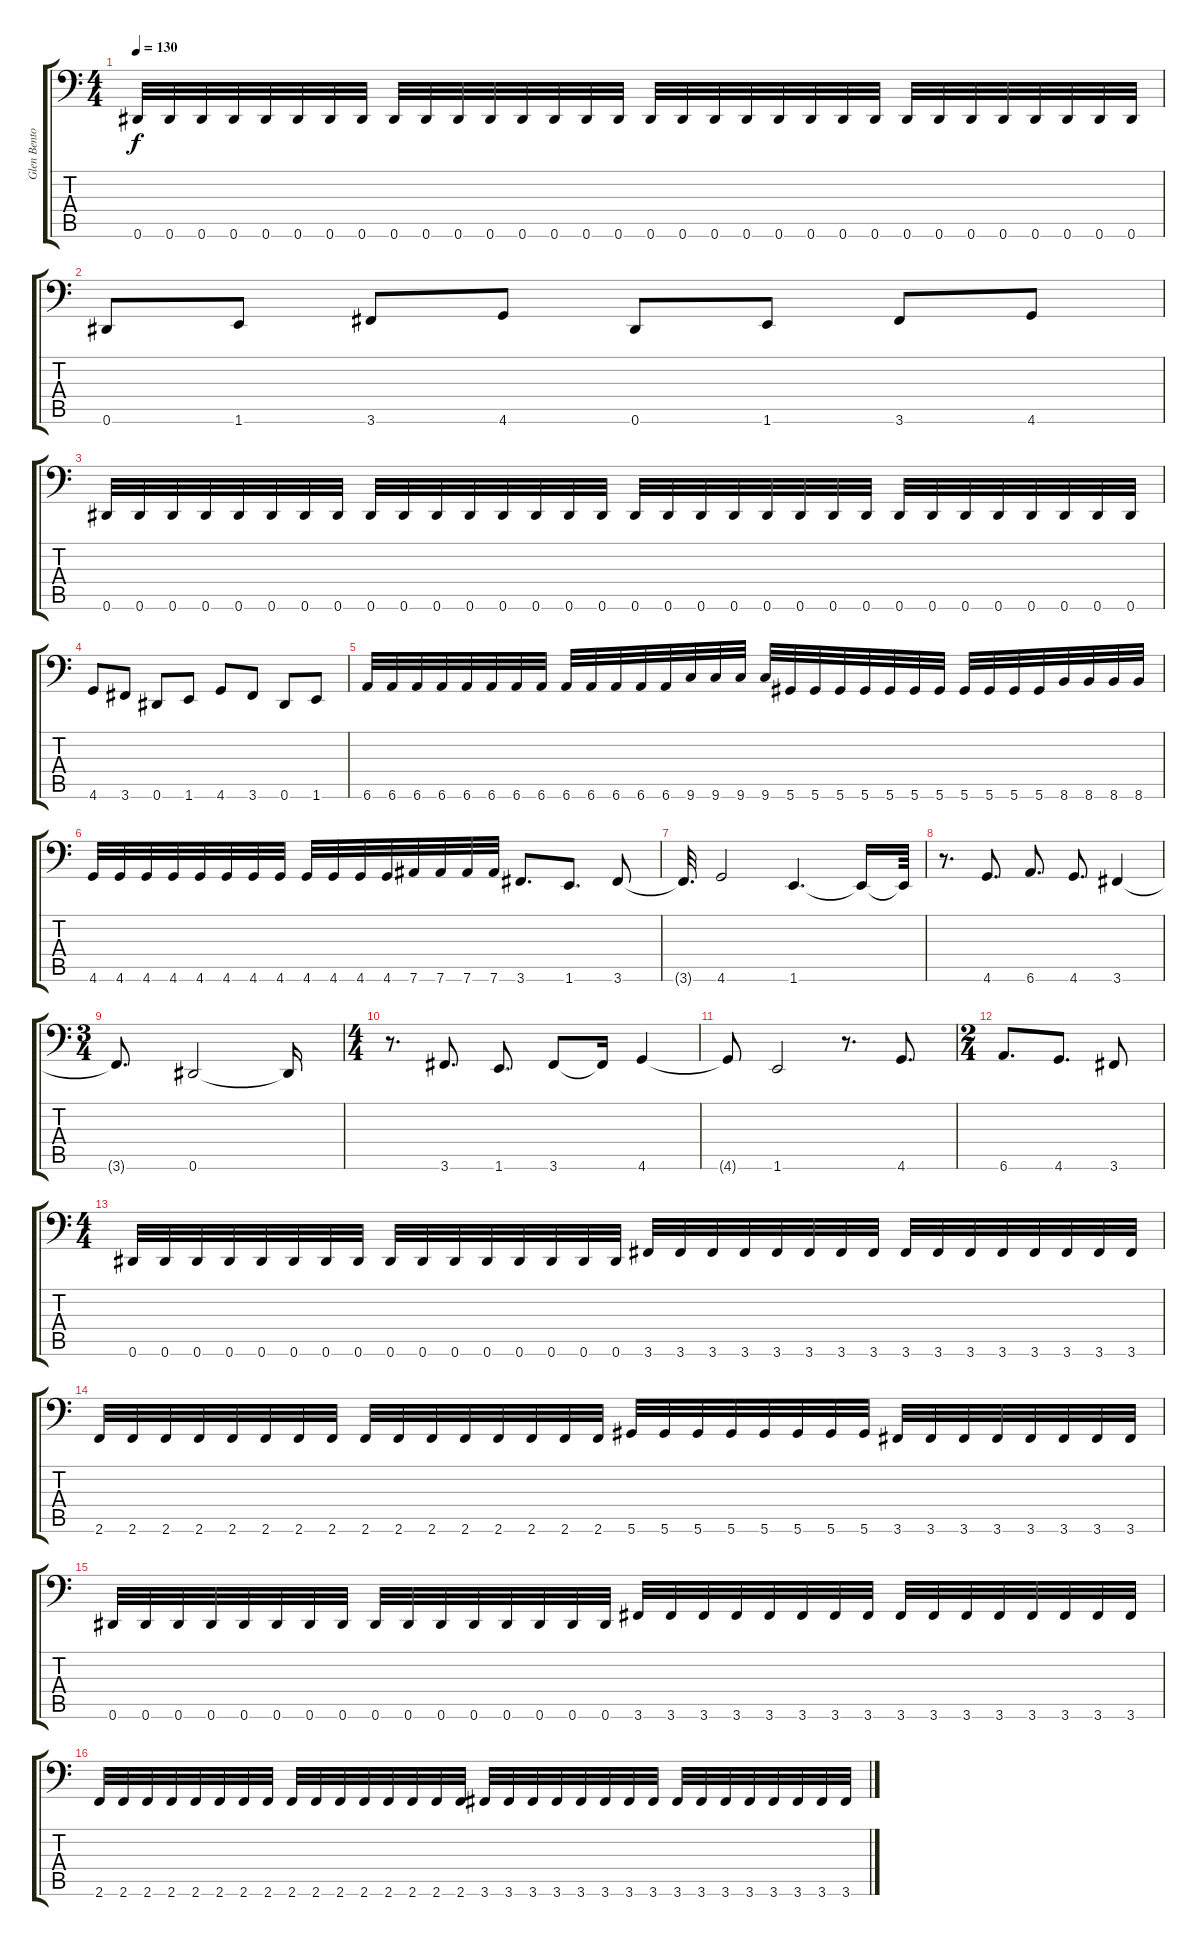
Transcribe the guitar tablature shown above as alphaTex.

\track ("Glen Benton" "Glen Bento") {instrument electricbasspick}
\staff {score tabs}
\tuning (Eb3 Bb2 Gb2 Db2 Ab1 Eb1) {hide}
\ts (4 4)
\tempo 130
\clef f4
\ks c
0.6.32{dy f} 0.6.32 0.6.32 0.6.32 0.6.32 0.6.32 0.6.32 0.6.32 0.6.32 0.6.32 0.6.32 0.6.32 0.6.32 0.6.32 0.6.32 0.6.32 0.6.32 0.6.32 0.6.32 0.6.32 0.6.32 0.6.32 0.6.32 0.6.32 0.6.32 0.6.32 0.6.32 0.6.32 0.6.32 0.6.32 0.6.32 0.6.32 |
0.6.8 1.6.8 3.6.8 4.6.8 0.6.8 1.6.8 3.6.8 4.6.8 |
0.6.32 0.6.32 0.6.32 0.6.32 0.6.32 0.6.32 0.6.32 0.6.32 0.6.32 0.6.32 0.6.32 0.6.32 0.6.32 0.6.32 0.6.32 0.6.32 0.6.32 0.6.32 0.6.32 0.6.32 0.6.32 0.6.32 0.6.32 0.6.32 0.6.32 0.6.32 0.6.32 0.6.32 0.6.32 0.6.32 0.6.32 0.6.32 |
4.6.8 3.6.8 0.6.8 1.6.8 4.6.8 3.6.8 0.6.8 1.6.8 |
6.6.32 6.6.32 6.6.32 6.6.32 6.6.32 6.6.32 6.6.32 6.6.32 6.6.32 6.6.32 6.6.32 6.6.32 6.6.32 9.6.32 9.6.32 9.6.32 9.6.32 5.6.32 5.6.32 5.6.32 5.6.32 5.6.32 5.6.32 5.6.32 5.6.32 5.6.32 5.6.32 5.6.32 8.6.32 8.6.32 8.6.32 8.6.32 |
4.6.32 4.6.32 4.6.32 4.6.32 4.6.32 4.6.32 4.6.32 4.6.32 4.6.32 4.6.32 4.6.32 4.6.32 7.6.32 7.6.32 7.6.32 7.6.32 3.6.8{d} 1.6.8{d} 3.6.8 |
3.6{t}.32{d} 4.6.2 1.6.4{d} 1.6{t}.16 1.6{t}.64 |
r.8{d} 4.6.8{d} 6.6.8{d} 4.6.8{d} 3.6.4 |
\ts (3 4)
3.6{t}.8{d} 0.6.2 0.6{t}.16 |
\ts (4 4)
r.8{d} 3.6.8{d} 1.6.8{d} 3.6.8 3.6{t}.16 4.6.4 |
4.6{t}.8 1.6.2 r.8{d} 4.6.8{d} |
\ts (2 4)
6.6.8{d} 4.6.8{d} 3.6.8 |
\ts (4 4)
0.6.32 0.6.32 0.6.32 0.6.32 0.6.32 0.6.32 0.6.32 0.6.32 0.6.32 0.6.32 0.6.32 0.6.32 0.6.32 0.6.32 0.6.32 0.6.32 3.6.32 3.6.32 3.6.32 3.6.32 3.6.32 3.6.32 3.6.32 3.6.32 3.6.32 3.6.32 3.6.32 3.6.32 3.6.32 3.6.32 3.6.32 3.6.32 |
2.6.32 2.6.32 2.6.32 2.6.32 2.6.32 2.6.32 2.6.32 2.6.32 2.6.32 2.6.32 2.6.32 2.6.32 2.6.32 2.6.32 2.6.32 2.6.32 5.6.32 5.6.32 5.6.32 5.6.32 5.6.32 5.6.32 5.6.32 5.6.32 3.6.32 3.6.32 3.6.32 3.6.32 3.6.32 3.6.32 3.6.32 3.6.32 |
0.6.32 0.6.32 0.6.32 0.6.32 0.6.32 0.6.32 0.6.32 0.6.32 0.6.32 0.6.32 0.6.32 0.6.32 0.6.32 0.6.32 0.6.32 0.6.32 3.6.32 3.6.32 3.6.32 3.6.32 3.6.32 3.6.32 3.6.32 3.6.32 3.6.32 3.6.32 3.6.32 3.6.32 3.6.32 3.6.32 3.6.32 3.6.32 |
2.6.32 2.6.32 2.6.32 2.6.32 2.6.32 2.6.32 2.6.32 2.6.32 2.6.32 2.6.32 2.6.32 2.6.32 2.6.32 2.6.32 2.6.32 2.6.32 3.6.32 3.6.32 3.6.32 3.6.32 3.6.32 3.6.32 3.6.32 3.6.32 3.6.32 3.6.32 3.6.32 3.6.32 3.6.32 3.6.32 3.6.32 3.6.32
